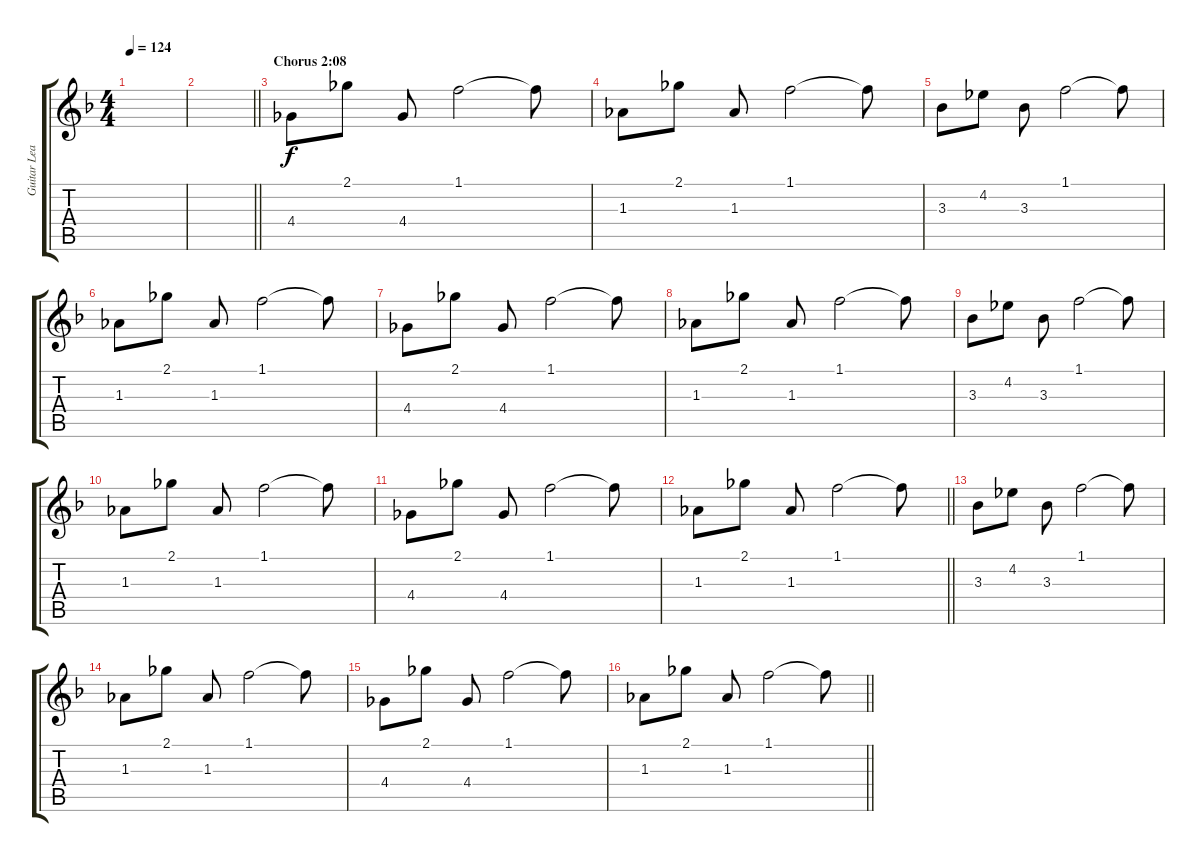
\track ("Guitar Lead" "Guitar Lea") {instrument overdrivenguitar}
\staff {score tabs}
\tuning (E4 B3 G3 D3 A2 E2) {hide}
\ts (4 4)
\tempo 124
\clef g2
\ks f
|
\barLineRight lightlight
|
\section ("" "Chorus 2:08")
4.4.8{dy f} 2.1.8 4.4.8 1.1.2 1.1{t}.8 |
1.3.8 2.1.8 1.3.8 1.1.2 1.1{t}.8 |
3.3.8 4.2.8 3.3.8 1.1.2 1.1{t}.8 |
1.3.8 2.1.8 1.3.8 1.1.2 1.1{t}.8 |
4.4.8 2.1.8 4.4.8 1.1.2 1.1{t}.8 |
1.3.8 2.1.8 1.3.8 1.1.2 1.1{t}.8 |
3.3.8 4.2.8 3.3.8 1.1.2 1.1{t}.8 |
1.3.8 2.1.8 1.3.8 1.1.2 1.1{t}.8 |
4.4.8 2.1.8 4.4.8 1.1.2 1.1{t}.8 |
\barLineRight lightlight
1.3.8 2.1.8 1.3.8 1.1.2 1.1{t}.8 |
3.3.8 4.2.8 3.3.8 1.1.2 1.1{t}.8 |
1.3.8 2.1.8 1.3.8 1.1.2 1.1{t}.8 |
4.4.8 2.1.8 4.4.8 1.1.2 1.1{t}.8 |
\barLineRight lightlight
1.3.8 2.1.8 1.3.8 1.1.2 1.1{t}.8
